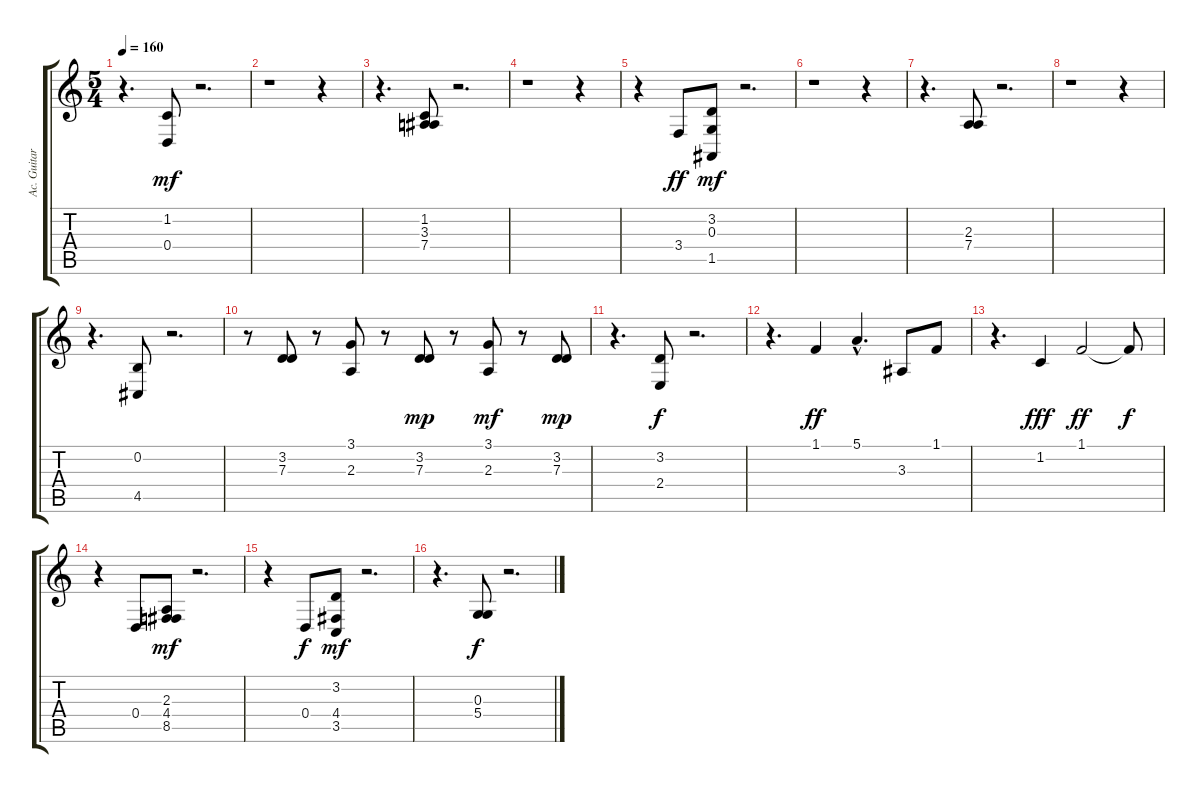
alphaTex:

\track ("Ac. Guitar" "Ac. Guitar") {instrument acousticgrandpiano}
\staff {score tabs}
\tuning (E4 B3 G3 D3 A2 E2) {hide}
\ts (5 4)
\tempo 160
\clef g2
\ks c
r.4{d dy mf} (1.2 0.4).8 r.2{d} |
r.1 r.4 |
r.4{d} (1.2 3.3 7.4).8 r.2{d} |
r.1 r.4 |
r.4 3.4.8{dy ff} (3.2 0.3 1.5).8{dy mf} r.2{d} |
r.1 r.4 |
r.4{d} (2.3 7.4).8 r.2{d} |
r.1 r.4 |
r.4{d} (0.2 4.5).8 r.2{d} |
r.8 (3.2 7.3).8 r.8 (3.1 2.3).8 r.8 (3.2 7.3).8{dy mp} r.8 (3.1 2.3).8{dy mf} r.8 (3.2 7.3).8{dy mp} |
r.4{d} (3.2 2.4).8{dy f} r.2{d} |
r.4{d} 1.1.4{dy ff} 5.1{hac}.4{d} 3.3.8 1.1.8 |
r.4{d} 1.2.4{dy fff} 1.1.2{dy ff} 1.1{t}.8{dy f} |
r.4 0.4.8 (2.3 4.4 8.5).8{dy mf} r.2{d} |
r.4 0.4.8{dy f} (3.2 4.4 3.5).8{dy mf} r.2{d} |
r.4{d} (0.3 5.4).8{dy f} r.2{d}
